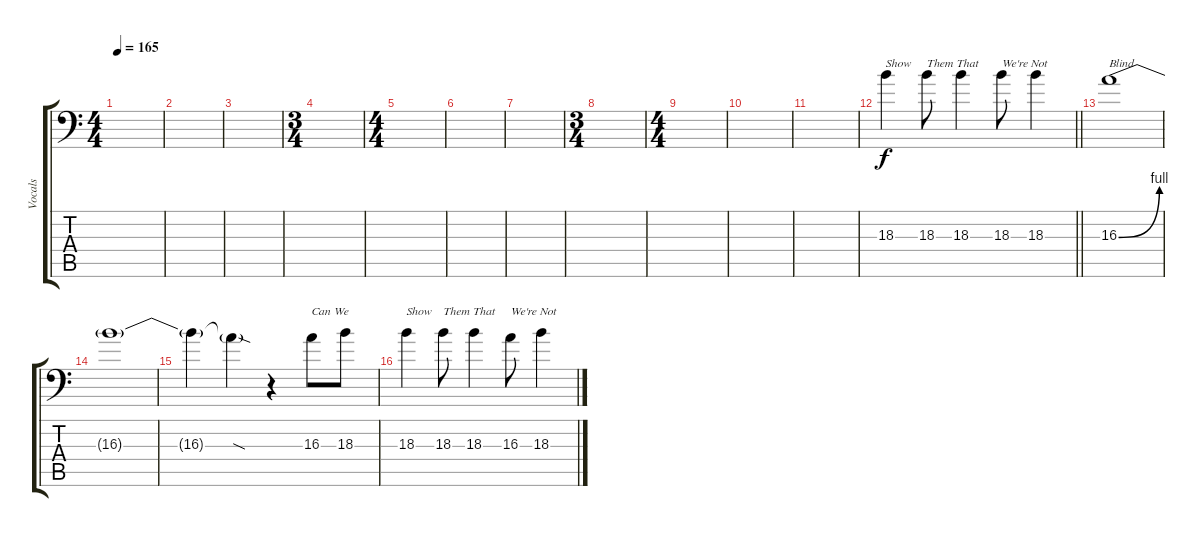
\track ("Vocals" "Vocals") {instrument bassoon}
\staff {score tabs}
\tuning (D4 A3 F3 C3 G2 A1) {hide}
\ts (4 4)
\tempo 165
\clef f4
\ks c
|
|
|
\ts (3 4)
|
\ts (4 4)
|
|
|
\ts (3 4)
|
\ts (4 4)
|
|
|
\barLineRight lightlight
18.3.4{txt "Show"} 18.3.8{txt "Them That"} 18.3.4 18.3.8{txt "We're Not"} 18.3.4 |
\section ("" "")
16.3{be (bend 0 0 60 4)}.1{txt "Blind"} |
16.3{t}.1 |
16.3{t}.4 16.3{sod t}.4 r.4 16.3.8{txt "Can We"} 18.3.8 |
18.3.4{txt "Show"} 18.3.8{txt "Them That"} 18.3.4 16.3.8{txt "We're Not"} 18.3.4
